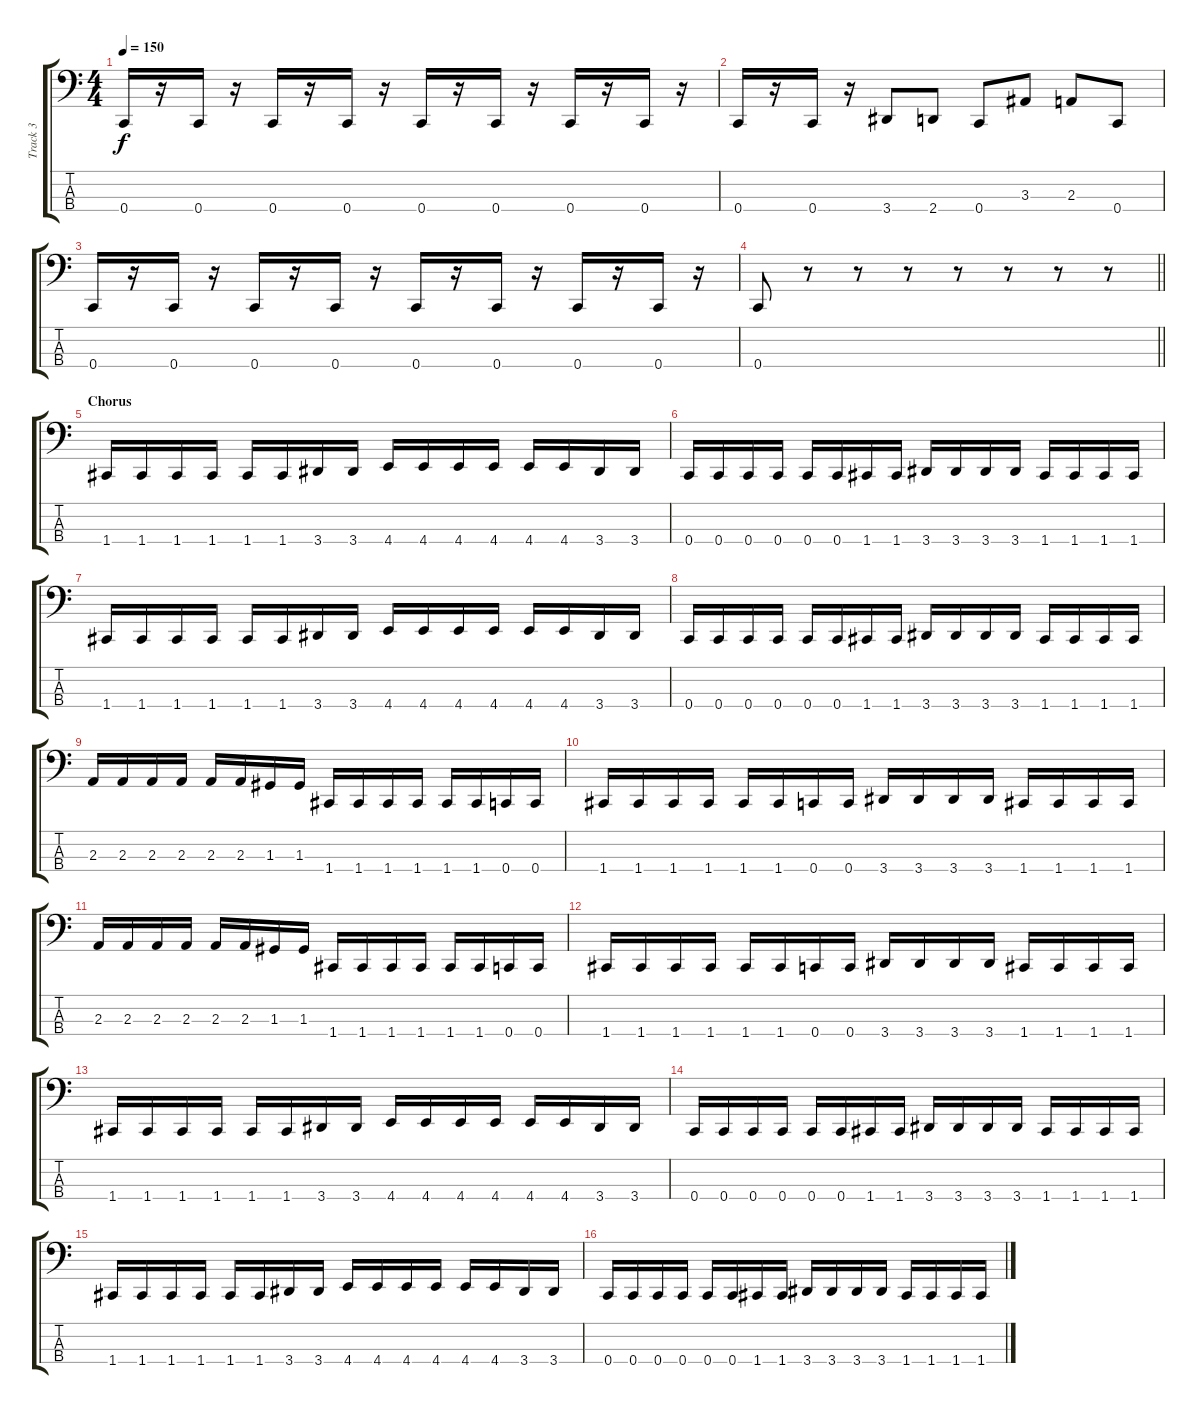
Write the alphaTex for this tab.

\track ("Track 3" "Track 3") {instrument electricbassfinger}
\staff {score tabs}
\tuning (F2 C2 G1 C1) {hide}
\ts (4 4)
\tempo 150
\clef f4
\ks c
0.4.16{dy f} r.16 0.4.16 r.16 0.4.16 r.16 0.4.16 r.16 0.4.16 r.16 0.4.16 r.16 0.4.16 r.16 0.4.16 r.16 |
0.4.16 r.16 0.4.16 r.16 3.4.8 2.4.8 0.4.8 3.3.8 2.3.8 0.4.8 |
0.4.16 r.16 0.4.16 r.16 0.4.16 r.16 0.4.16 r.16 0.4.16 r.16 0.4.16 r.16 0.4.16 r.16 0.4.16 r.16 |
\barLineRight lightlight
0.4.8 r.8 r.8 r.8 r.8 r.8 r.8 r.8 |
\section ("" "Chorus")
1.4.16 1.4.16 1.4.16 1.4.16 1.4.16 1.4.16 3.4.16 3.4.16 4.4.16 4.4.16 4.4.16 4.4.16 4.4.16 4.4.16 3.4.16 3.4.16 |
0.4.16 0.4.16 0.4.16 0.4.16 0.4.16 0.4.16 1.4.16 1.4.16 3.4.16 3.4.16 3.4.16 3.4.16 1.4.16 1.4.16 1.4.16 1.4.16 |
1.4.16 1.4.16 1.4.16 1.4.16 1.4.16 1.4.16 3.4.16 3.4.16 4.4.16 4.4.16 4.4.16 4.4.16 4.4.16 4.4.16 3.4.16 3.4.16 |
0.4.16 0.4.16 0.4.16 0.4.16 0.4.16 0.4.16 1.4.16 1.4.16 3.4.16 3.4.16 3.4.16 3.4.16 1.4.16 1.4.16 1.4.16 1.4.16 |
2.3.16 2.3.16 2.3.16 2.3.16 2.3.16 2.3.16 1.3.16 1.3.16 1.4.16 1.4.16 1.4.16 1.4.16 1.4.16 1.4.16 0.4.16 0.4.16 |
1.4.16 1.4.16 1.4.16 1.4.16 1.4.16 1.4.16 0.4.16 0.4.16 3.4.16 3.4.16 3.4.16 3.4.16 1.4.16 1.4.16 1.4.16 1.4.16 |
2.3.16 2.3.16 2.3.16 2.3.16 2.3.16 2.3.16 1.3.16 1.3.16 1.4.16 1.4.16 1.4.16 1.4.16 1.4.16 1.4.16 0.4.16 0.4.16 |
1.4.16 1.4.16 1.4.16 1.4.16 1.4.16 1.4.16 0.4.16 0.4.16 3.4.16 3.4.16 3.4.16 3.4.16 1.4.16 1.4.16 1.4.16 1.4.16 |
1.4.16 1.4.16 1.4.16 1.4.16 1.4.16 1.4.16 3.4.16 3.4.16 4.4.16 4.4.16 4.4.16 4.4.16 4.4.16 4.4.16 3.4.16 3.4.16 |
0.4.16 0.4.16 0.4.16 0.4.16 0.4.16 0.4.16 1.4.16 1.4.16 3.4.16 3.4.16 3.4.16 3.4.16 1.4.16 1.4.16 1.4.16 1.4.16 |
1.4.16 1.4.16 1.4.16 1.4.16 1.4.16 1.4.16 3.4.16 3.4.16 4.4.16 4.4.16 4.4.16 4.4.16 4.4.16 4.4.16 3.4.16 3.4.16 |
0.4.16 0.4.16 0.4.16 0.4.16 0.4.16 0.4.16 1.4.16 1.4.16 3.4.16 3.4.16 3.4.16 3.4.16 1.4.16 1.4.16 1.4.16 1.4.16
